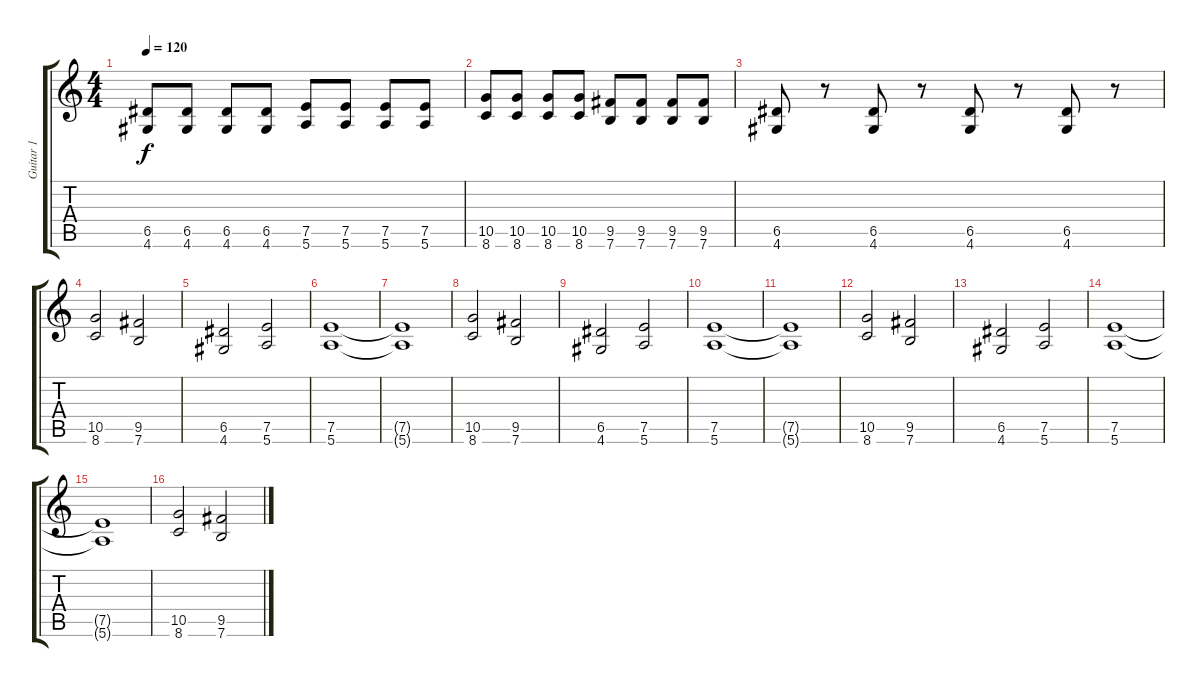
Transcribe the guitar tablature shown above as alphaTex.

\track ("Guitar 1" "Guitar 1") {instrument distortionguitar}
\staff {score tabs}
\tuning (E4 B3 G3 D3 A2 E2) {hide}
\ts (4 4)
\tempo 120
\clef g2
\ks c
(6.5 4.6).8{dy f} (6.5 4.6).8 (6.5 4.6).8 (6.5 4.6).8 (7.5 5.6).8 (7.5 5.6).8 (7.5 5.6).8 (7.5 5.6).8 |
(10.5 8.6).8 (10.5 8.6).8 (10.5 8.6).8 (10.5 8.6).8 (9.5 7.6).8 (9.5 7.6).8 (9.5 7.6).8 (9.5 7.6).8 |
(6.5 4.6).8 r.8 (6.5 4.6).8 r.8 (6.5 4.6).8 r.8 (6.5 4.6).8 r.8 |
(10.5 8.6).2 (9.5 7.6).2 |
(6.5 4.6).2 (7.5 5.6).2 |
(7.5 5.6).1 |
(7.5{t} 5.6{t}).1 |
(10.5 8.6).2 (9.5 7.6).2 |
(6.5 4.6).2 (7.5 5.6).2 |
(7.5 5.6).1 |
(7.5{t} 5.6{t}).1 |
(10.5 8.6).2 (9.5 7.6).2 |
(6.5 4.6).2 (7.5 5.6).2 |
(7.5 5.6).1 |
(7.5{t} 5.6{t}).1 |
(10.5 8.6).2 (9.5 7.6).2
